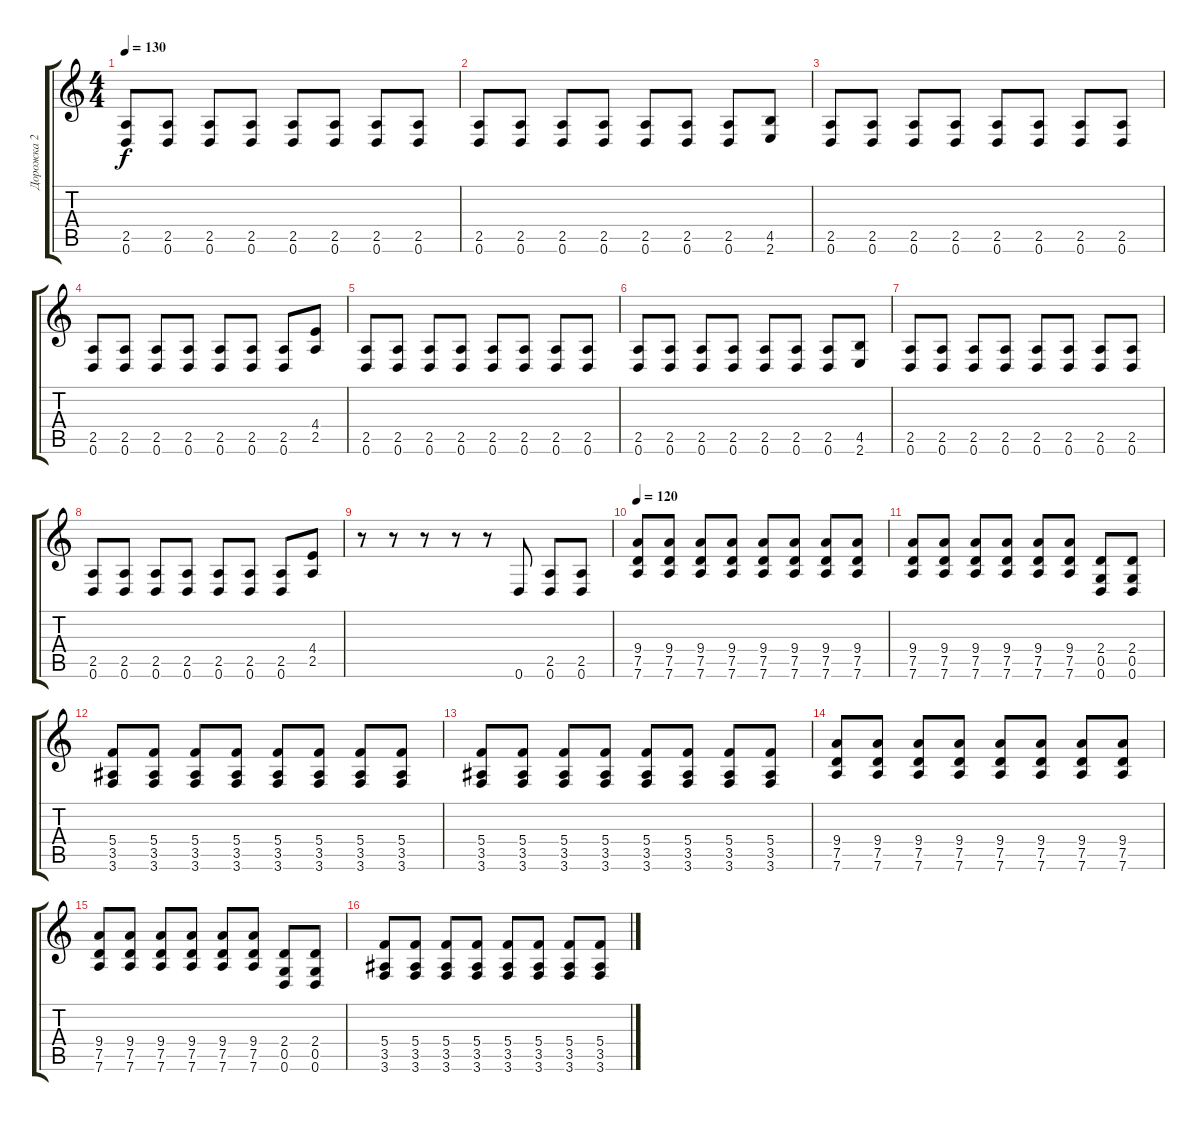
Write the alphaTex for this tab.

\track ("Дорожка 2" "Дорожка 2") {instrument distortionguitar}
\staff {score tabs}
\tuning (D4 A3 F3 C3 G2 D2) {hide}
\ts (4 4)
\tempo 130
\clef g2
\ks c
(2.5 0.6).8{dy f} (2.5 0.6).8 (2.5 0.6).8 (2.5 0.6).8 (2.5 0.6).8 (2.5 0.6).8 (2.5 0.6).8 (2.5 0.6).8 |
(2.5 0.6).8 (2.5 0.6).8 (2.5 0.6).8 (2.5 0.6).8 (2.5 0.6).8 (2.5 0.6).8 (2.5 0.6).8 (4.5 2.6).8 |
(2.5 0.6).8 (2.5 0.6).8 (2.5 0.6).8 (2.5 0.6).8 (2.5 0.6).8 (2.5 0.6).8 (2.5 0.6).8 (2.5 0.6).8 |
(2.5 0.6).8 (2.5 0.6).8 (2.5 0.6).8 (2.5 0.6).8 (2.5 0.6).8 (2.5 0.6).8 (2.5 0.6).8 (4.4 2.5).8 |
(2.5 0.6).8 (2.5 0.6).8 (2.5 0.6).8 (2.5 0.6).8 (2.5 0.6).8 (2.5 0.6).8 (2.5 0.6).8 (2.5 0.6).8 |
(2.5 0.6).8 (2.5 0.6).8 (2.5 0.6).8 (2.5 0.6).8 (2.5 0.6).8 (2.5 0.6).8 (2.5 0.6).8 (4.5 2.6).8 |
(2.5 0.6).8 (2.5 0.6).8 (2.5 0.6).8 (2.5 0.6).8 (2.5 0.6).8 (2.5 0.6).8 (2.5 0.6).8 (2.5 0.6).8 |
(2.5 0.6).8 (2.5 0.6).8 (2.5 0.6).8 (2.5 0.6).8 (2.5 0.6).8 (2.5 0.6).8 (2.5 0.6).8 (4.4 2.5).8 |
r.8 r.8 r.8 r.8 r.8 0.6.8 (2.5 0.6).8 (2.5 0.6).8 |
\tempo 120
(9.4 7.5 7.6).8 (9.4 7.5 7.6).8 (9.4 7.5 7.6).8 (9.4 7.5 7.6).8 (9.4 7.5 7.6).8 (9.4 7.5 7.6).8 (9.4 7.5 7.6).8 (9.4 7.5 7.6).8 |
(9.4 7.5 7.6).8 (9.4 7.5 7.6).8 (9.4 7.5 7.6).8 (9.4 7.5 7.6).8 (9.4 7.5 7.6).8 (9.4 7.5 7.6).8 (2.4 0.5 0.6).8 (2.4 0.5 0.6).8 |
(5.4 3.5 3.6).8 (5.4 3.5 3.6).8 (5.4 3.5 3.6).8 (5.4 3.5 3.6).8 (5.4 3.5 3.6).8 (5.4 3.5 3.6).8 (5.4 3.5 3.6).8 (5.4 3.5 3.6).8 |
(5.4 3.5 3.6).8 (5.4 3.5 3.6).8 (5.4 3.5 3.6).8 (5.4 3.5 3.6).8 (5.4 3.5 3.6).8 (5.4 3.5 3.6).8 (5.4 3.5 3.6).8 (5.4 3.5 3.6).8 |
(9.4 7.5 7.6).8 (9.4 7.5 7.6).8 (9.4 7.5 7.6).8 (9.4 7.5 7.6).8 (9.4 7.5 7.6).8 (9.4 7.5 7.6).8 (9.4 7.5 7.6).8 (9.4 7.5 7.6).8 |
(9.4 7.5 7.6).8 (9.4 7.5 7.6).8 (9.4 7.5 7.6).8 (9.4 7.5 7.6).8 (9.4 7.5 7.6).8 (9.4 7.5 7.6).8 (2.4 0.5 0.6).8 (2.4 0.5 0.6).8 |
(5.4 3.5 3.6).8 (5.4 3.5 3.6).8 (5.4 3.5 3.6).8 (5.4 3.5 3.6).8 (5.4 3.5 3.6).8 (5.4 3.5 3.6).8 (5.4 3.5 3.6).8 (5.4 3.5 3.6).8
